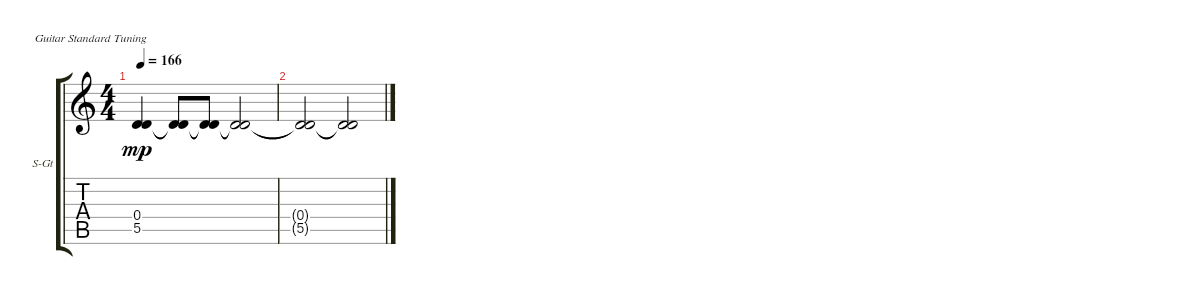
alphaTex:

\defaultSystemsLayout 4
\bracketExtendMode groupsimilarinstruments
\firstSystemTrackNameOrientation horizontal
\otherSystemsTrackNameOrientation horizontal
\track ("Violin orchestra" "S-Gt") {instrument acousticguitarsteel}
\staff {score tabs}
\tuning (E4 B3 G3 D3 A2 E2)
\ts (4 4)
\tempo 166
\clef g2
\ks c
(5.5 0.4).4{dy mp} (0.4{t} 5.5{t}).8 (0.4{t} 5.5{t}).8 (0.4{t} 5.5{t}).2 |
(0.4{t} 5.5{t}).2 (0.4{t} 5.5{t}).2
